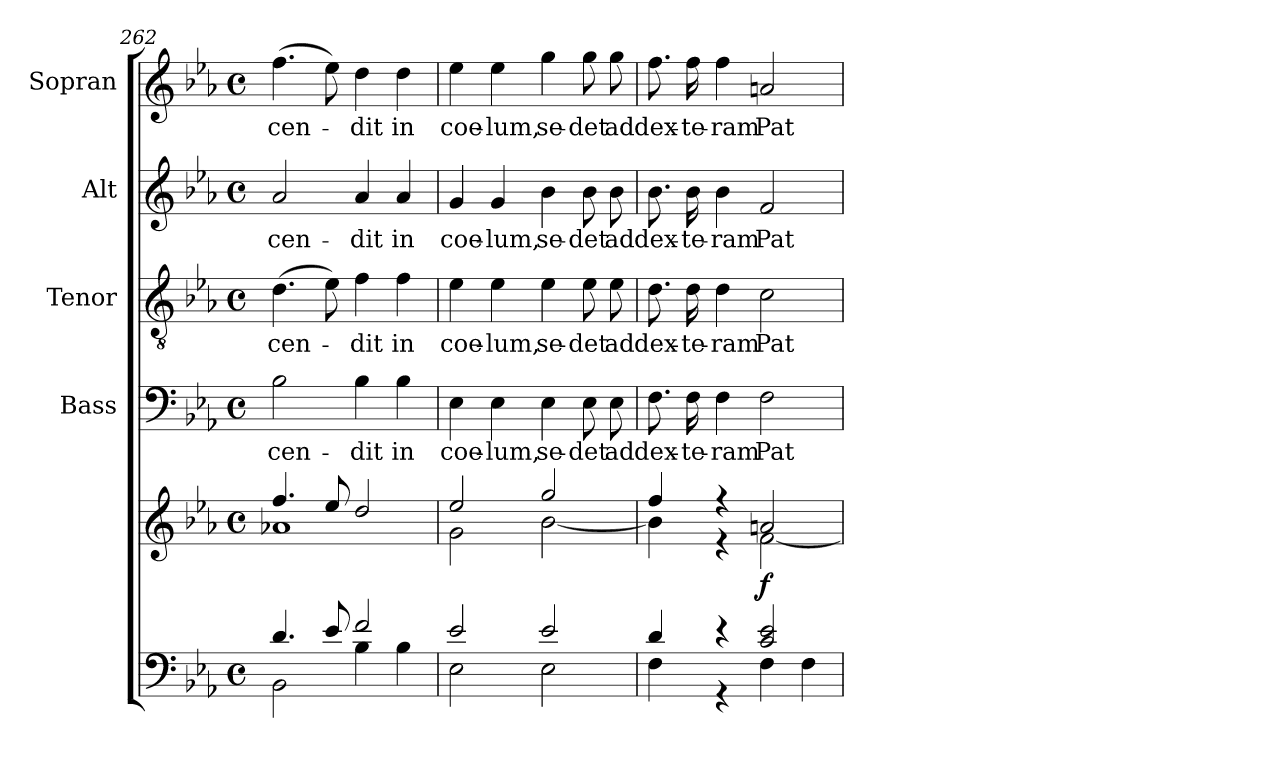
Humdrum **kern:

**kern	**kern	**dynam	**kern	**text	**kern	**text	**kern	**text	**kern	**text
*part5	*part5	*part5	*part4	*part4	*part3	*part3	*part2	*part2	*part1	*part1
*staff6	*staff5	*staff5/6	*staff4	*staff4	*staff3	*staff3	*staff2	*staff2	*staff1	*staff1
*	*	*	*I"Bass	*	*I"Tenor	*	*I"Alt	*	*I"Sopran	*
*	*	*	*I'B.	*	*I'T.	*	*I'A.	*	*I'S.	*
*clefF4	*clefG2	*	*clefF4	*	*clefGv2	*	*clefG2	*	*clefG2	*
*k[b-e-a-]	*k[b-e-a-]	*	*k[b-e-a-]	*	*k[b-e-a-]	*	*k[b-e-a-]	*	*k[b-e-a-]	*
*E-:	*E-:	*	*E-:	*	*E-:	*	*E-:	*	*E-:	*
*M4/4	*M4/4	*	*M4/4	*	*M4/4	*	*M4/4	*	*M4/4	*
*met(c)	*met(c)	*	*met(c)	*	*met(c)	*	*met(c)	*	*met(c)	*
=262	=262	=262	=262	=262	=262	=262	=262	=262	=262	=262
*^	*^	*	*	*	*	*	*	*	*	*
!	!	!	!	!	!	!LO:LY:b	!	!LO:LY:b	!	!LO:LY:b	!	!LO:LY:b
4.d/	2BB-\	4.ff/	1a-X	.	2B-\	-cen-	(>4.d\	-cen-	2a-/	-cen-	(>4.ff\	-cen-
8e-/	.	8ee-/	.	.	.	.	8e-\)	.	.	.	8ee-\)	.
!	!	!	!	!	!	!LO:LY:b	!	!LO:LY:b	!	!LO:LY:b	!	!LO:LY:b
2f/	4B-\	2dd/	.	.	4B-\	-dit	4f\	-dit	4a-/	-dit	4dd\	-dit
!	!	!	!	!	!	!LO:LY:b	!	!LO:LY:b	!	!LO:LY:b	!	!LO:LY:b
.	4B-\	.	.	.	4B-\	in	4f\	in	4a-/	in	4dd\	in
!!LO:LB:g=z
=263	=263	=263	=263	=263	=263	=263	=263	=263	=263	=263	=263	=263
!	!	!	!	!	!	!LO:LY:b	!	!LO:LY:b	!	!LO:LY:b	!	!LO:LY:b
2e-/	2E-\	2ee-/	2g\	.	4E-\	coe-	4e-\	coe-	4g/	coe-	4ee-\	coe-
!	!	!	!	!	!	!LO:LY:b	!	!LO:LY:b	!	!LO:LY:b	!	!LO:LY:b
.	.	.	.	.	4E-\	-lum,	4e-\	-lum,	4g/	-lum,	4ee-\	-lum,
!	!	!	!	!	!	!LO:LY:b	!	!LO:LY:b	!	!LO:LY:b	!	!LO:LY:b
2e-/	2E-\	2gg/	[<2b-\	.	4E-\	se-	4e-\	se-	4b-\	se-	4gg\	se-
!	!	!	!	!	!	!LO:LY:b	!	!LO:LY:b	!	!LO:LY:b	!	!LO:LY:b
.	.	.	.	.	8E-\	-det	8e-\	-det	8b-\	-det	8gg\	-det
!	!	!	!	!	!	!LO:LY:b	!	!LO:LY:b	!	!LO:LY:b	!	!LO:LY:b
.	.	.	.	.	8E-\	ad	8e-\	ad	8b-\	ad	8gg\	ad
=264	=264	=264	=264	=264	=264	=264	=264	=264	=264	=264	=264	=264
!	!	!	!	!	!	!LO:LY:b	!	!LO:LY:b	!	!LO:LY:b	!	!LO:LY:b
4d/	4F\	4ff/	4b-\]	.	8.F\	dex-	8.d\	dex-	8.b-\	dex-	8.ff\	dex-
!	!	!	!	!	!	!LO:LY:b	!	!LO:LY:b	!	!LO:LY:b	!	!LO:LY:b
.	.	.	.	.	16F\	-te-	16d\	-te-	16b-\	-te-	16ff\	-te-
!	!	!	!	!	!	!LO:LY:b	!	!LO:LY:b	!	!LO:LY:b	!	!LO:LY:b
4r	4r	4r	4r	.	4F\	-ram	4d\	-ram	4b-\	-ram	4ff\	-ram
!	!	!	!	!LO:DY:b	!	!LO:LY:b	!	!LO:LY:b	!	!LO:LY:b	!	!LO:LY:b
2c/ 2e-/	4F\	2an/	[<2f\	f	2F\	Pat-	2c\	Pat-	2f/	Pat-	2an/	Pat-
.	4F\	.	.	.	.	.	.	.	.	.	.	.
*v	*v	*	*	*	*	*	*	*	*	*	*	*
*	*v	*v	*	*	*	*	*	*	*	*	*
=	=	=	=	=	=	=	=	=	=	=
*-	*-	*-	*-	*-	*-	*-	*-	*-	*-	*-
